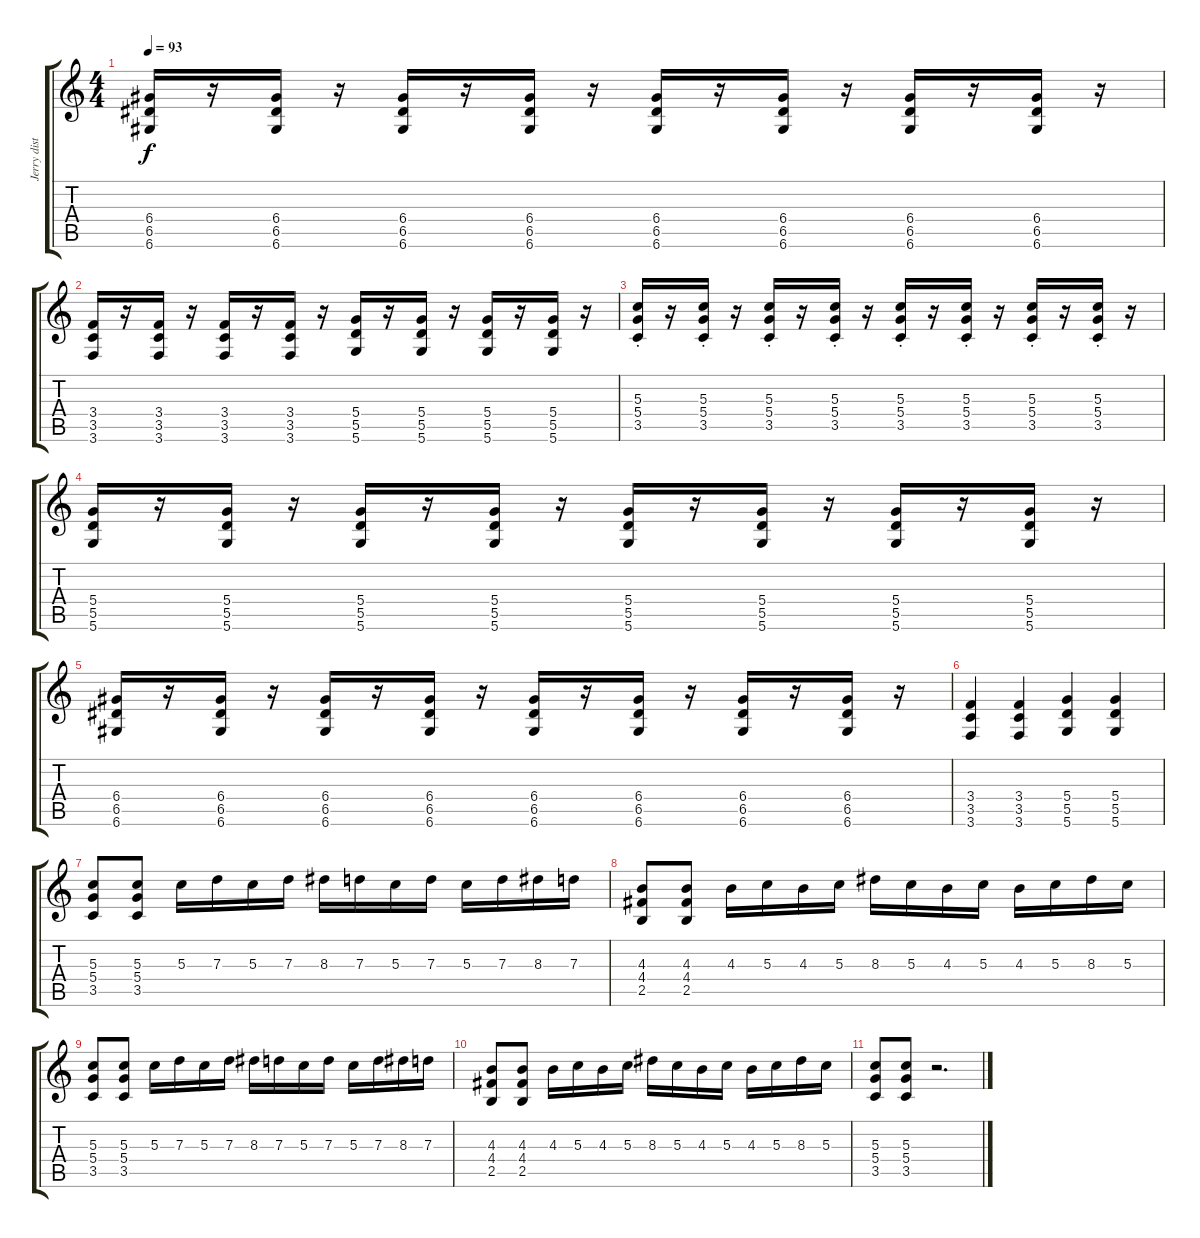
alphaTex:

\track ("Jerry distortion" "Jerry dist") {instrument distortionguitar}
\staff {score tabs}
\tuning (E4 B3 G3 D3 A2 D2) {hide}
\ts (4 4)
\tempo 93
\clef g2
\ks c
(6.4 6.5 6.6).16{dy f} r.16 (6.4 6.5 6.6).16 r.16 (6.4 6.5 6.6).16 r.16 (6.4 6.5 6.6).16 r.16 (6.4 6.5 6.6).16 r.16 (6.4 6.5 6.6).16 r.16 (6.4 6.5 6.6).16 r.16 (6.4 6.5 6.6).16 r.16 |
(3.4 3.5 3.6).16 r.16 (3.4 3.5 3.6).16 r.16 (3.4 3.5 3.6).16 r.16 (3.4 3.5 3.6).16 r.16 (5.4 5.5 5.6).16 r.16 (5.4 5.5 5.6).16 r.16 (5.4 5.5 5.6).16 r.16 (5.4 5.5 5.6).16 r.16 |
(5.3 5.4{st} 3.5).16 r.16 (5.3 5.4{st} 3.5).16 r.16 (5.3 5.4{st} 3.5).16 r.16 (5.3 5.4{st} 3.5).16 r.16 (5.3 5.4{st} 3.5).16 r.16 (5.3 5.4{st} 3.5).16 r.16 (5.3 5.4{st} 3.5).16 r.16 (5.3 5.4{st} 3.5).16 r.16 |
(5.4 5.5 5.6).16 r.16 (5.4 5.5 5.6).16 r.16 (5.4 5.5 5.6).16 r.16 (5.4 5.5 5.6).16 r.16 (5.4 5.5 5.6).16 r.16 (5.4 5.5 5.6).16 r.16 (5.4 5.5 5.6).16 r.16 (5.4 5.5 5.6).16 r.16 |
(6.4 6.5 6.6).16 r.16 (6.4 6.5 6.6).16 r.16 (6.4 6.5 6.6).16 r.16 (6.4 6.5 6.6).16 r.16 (6.4 6.5 6.6).16 r.16 (6.4 6.5 6.6).16 r.16 (6.4 6.5 6.6).16 r.16 (6.4 6.5 6.6).16 r.16 |
(3.4 3.5 3.6).4 (3.4 3.5 3.6).4 (5.4 5.5 5.6).4 (5.4 5.5 5.6).4 |
(5.3 5.4 3.5).8 (5.3 5.4 3.5).8 5.3.16 7.3.16 5.3.16 7.3.16 8.3.16 7.3.16 5.3.16 7.3.16 5.3.16 7.3.16 8.3.16 7.3.16 |
(4.3 4.4 2.5).8 (4.3 4.4 2.5).8 4.3.16 5.3.16 4.3.16 5.3.16 8.3.16 5.3.16 4.3.16 5.3.16 4.3.16 5.3.16 8.3.16 5.3.16 |
(5.3 5.4 3.5).8 (5.3 5.4 3.5).8 5.3.16 7.3.16 5.3.16 7.3.16 8.3.16 7.3.16 5.3.16 7.3.16 5.3.16 7.3.16 8.3.16 7.3.16 |
(4.3 4.4 2.5).8 (4.3 4.4 2.5).8 4.3.16 5.3.16 4.3.16 5.3.16 8.3.16 5.3.16 4.3.16 5.3.16 4.3.16 5.3.16 8.3.16 5.3.16 |
(5.3 5.4 3.5).8 (5.3 5.4 3.5).8 r.2{d}
